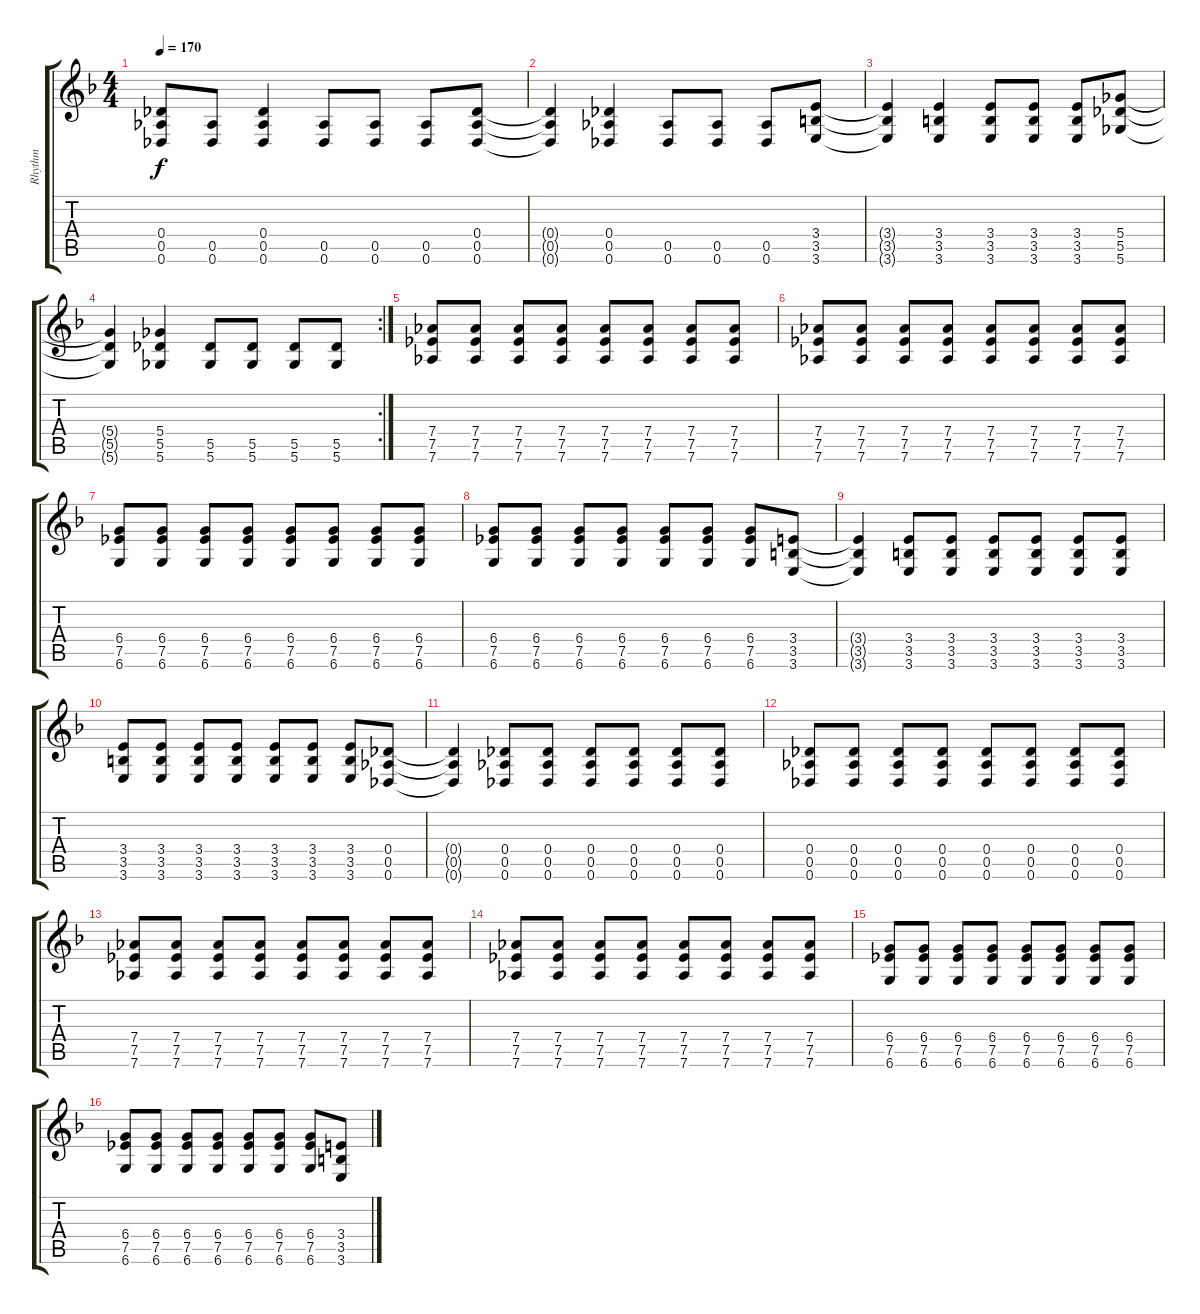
\track ("Rhythm" "Rhythm") {instrument overdrivenguitar}
\staff {score tabs}
\tuning (Eb4 Bb3 Gb3 Db3 Ab2 Db2) {hide}
\ts (4 4)
\tempo 170
\clef g2
\ks f
(0.4 0.5 0.6).8{dy f} (0.5 0.6).8 (0.4 0.5 0.6).4 (0.5 0.6).8 (0.5 0.6).8 (0.5 0.6).8 (0.4 0.5 0.6).8 |
(0.4{t} 0.5{t} 0.6{t}).4 (0.4 0.5 0.6).4 (0.5 0.6).8 (0.5 0.6).8 (0.5 0.6).8 (3.4 3.5 3.6).8 |
(3.4{t} 3.5{t} 3.6{t}).4 (3.4 3.5 3.6).4 (3.4 3.5 3.6).8 (3.4 3.5 3.6).8 (3.4 3.5 3.6).8 (5.4 5.5 5.6).8 |
\rc 2
(5.4{t} 5.5{t} 5.6{t}).4 (5.4 5.5 5.6).4 (5.5 5.6).8 (5.5 5.6).8 (5.5 5.6).8 (5.5 5.6).8 |
(7.4 7.5 7.6).8 (7.4 7.5 7.6).8 (7.4 7.5 7.6).8 (7.4 7.5 7.6).8 (7.4 7.5 7.6).8 (7.4 7.5 7.6).8 (7.4 7.5 7.6).8 (7.4 7.5 7.6).8 |
(7.4 7.5 7.6).8 (7.4 7.5 7.6).8 (7.4 7.5 7.6).8 (7.4 7.5 7.6).8 (7.4 7.5 7.6).8 (7.4 7.5 7.6).8 (7.4 7.5 7.6).8 (7.4 7.5 7.6).8 |
(6.4 7.5 6.6).8 (6.4 7.5 6.6).8 (6.4 7.5 6.6).8 (6.4 7.5 6.6).8 (6.4 7.5 6.6).8 (6.4 7.5 6.6).8 (6.4 7.5 6.6).8 (6.4 7.5 6.6).8 |
(6.4 7.5 6.6).8 (6.4 7.5 6.6).8 (6.4 7.5 6.6).8 (6.4 7.5 6.6).8 (6.4 7.5 6.6).8 (6.4 7.5 6.6).8 (6.4 7.5 6.6).8 (3.4 3.5 3.6).8 |
(3.4{t} 3.5{t} 3.6{t}).4 (3.4 3.5 3.6).8 (3.4 3.5 3.6).8 (3.4 3.5 3.6).8 (3.4 3.5 3.6).8 (3.4 3.5 3.6).8 (3.4 3.5 3.6).8 |
(3.4 3.5 3.6).8 (3.4 3.5 3.6).8 (3.4 3.5 3.6).8 (3.4 3.5 3.6).8 (3.4 3.5 3.6).8 (3.4 3.5 3.6).8 (3.4 3.5 3.6).8 (0.4 0.5 0.6).8 |
(0.4{t} 0.5{t} 0.6{t}).4 (0.4 0.5 0.6).8 (0.4 0.5 0.6).8 (0.4 0.5 0.6).8 (0.4 0.5 0.6).8 (0.4 0.5 0.6).8 (0.4 0.5 0.6).8 |
(0.4 0.5 0.6).8 (0.4 0.5 0.6).8 (0.4 0.5 0.6).8 (0.4 0.5 0.6).8 (0.4 0.5 0.6).8 (0.4 0.5 0.6).8 (0.4 0.5 0.6).8 (0.4 0.5 0.6).8 |
(7.4 7.5 7.6).8 (7.4 7.5 7.6).8 (7.4 7.5 7.6).8 (7.4 7.5 7.6).8 (7.4 7.5 7.6).8 (7.4 7.5 7.6).8 (7.4 7.5 7.6).8 (7.4 7.5 7.6).8 |
(7.4 7.5 7.6).8 (7.4 7.5 7.6).8 (7.4 7.5 7.6).8 (7.4 7.5 7.6).8 (7.4 7.5 7.6).8 (7.4 7.5 7.6).8 (7.4 7.5 7.6).8 (7.4 7.5 7.6).8 |
(6.4 7.5 6.6).8 (6.4 7.5 6.6).8 (6.4 7.5 6.6).8 (6.4 7.5 6.6).8 (6.4 7.5 6.6).8 (6.4 7.5 6.6).8 (6.4 7.5 6.6).8 (6.4 7.5 6.6).8 |
(6.4 7.5 6.6).8 (6.4 7.5 6.6).8 (6.4 7.5 6.6).8 (6.4 7.5 6.6).8 (6.4 7.5 6.6).8 (6.4 7.5 6.6).8 (6.4 7.5 6.6).8 (3.4 3.5 3.6).8
